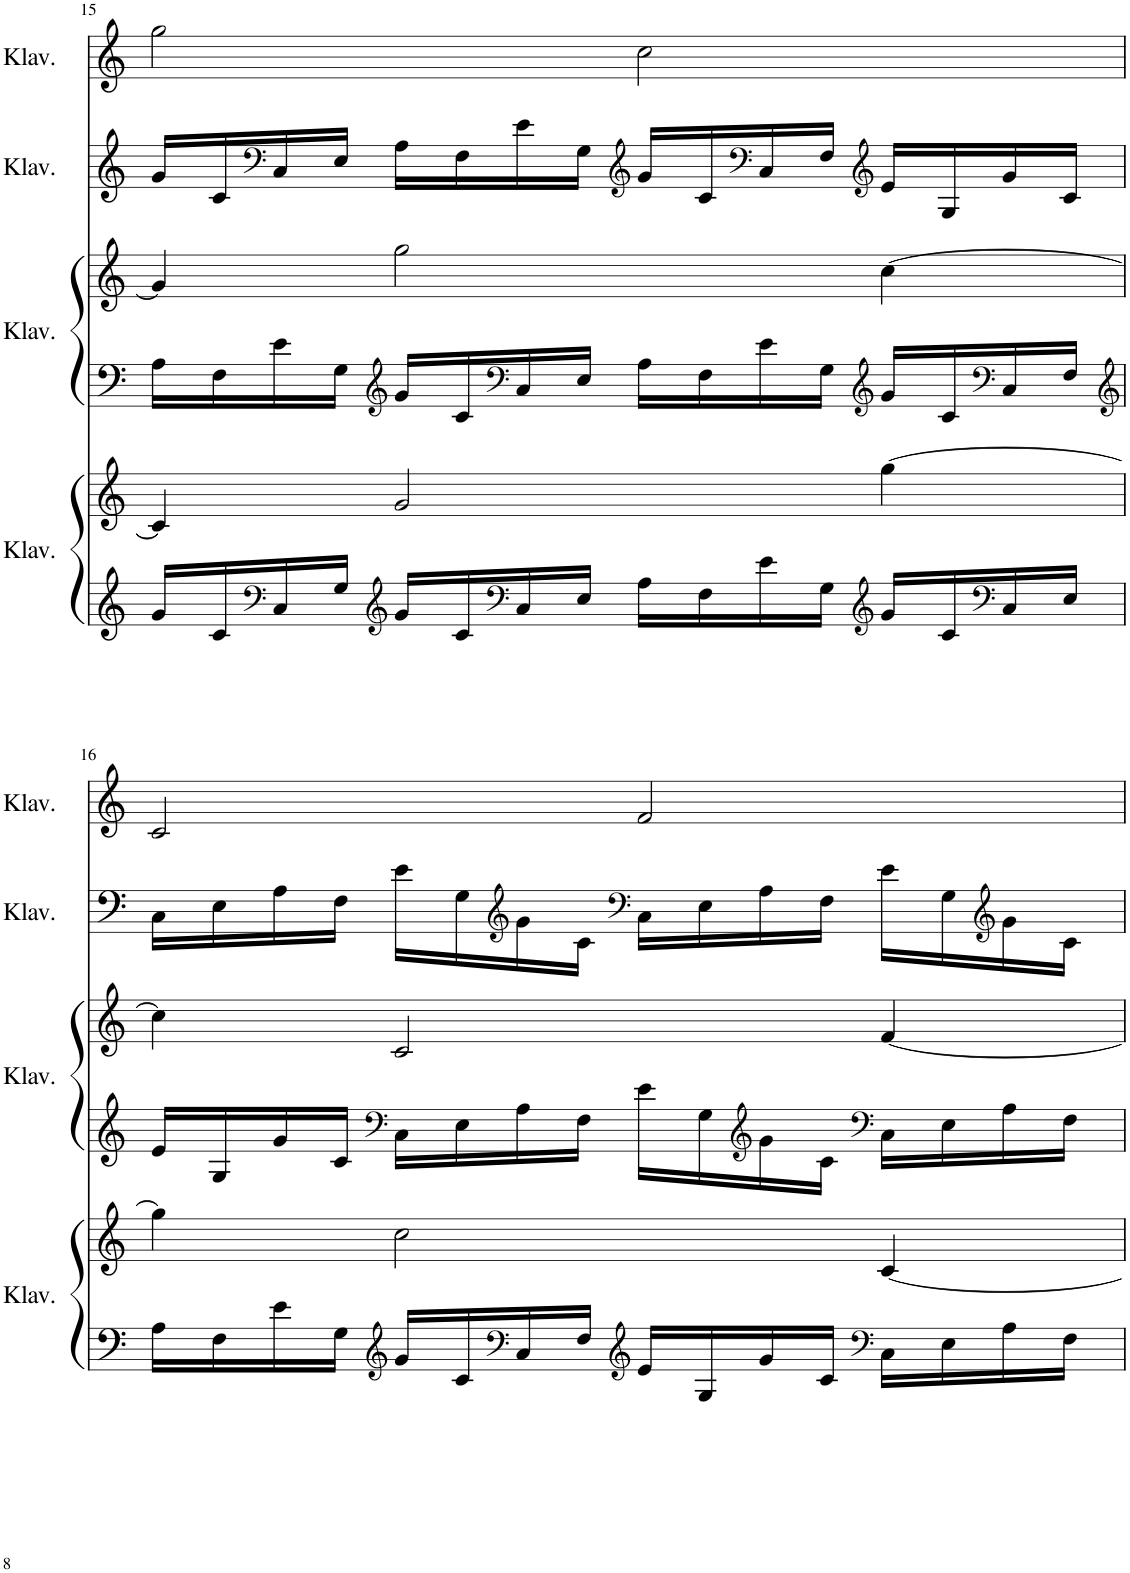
**kern	**kern	**kern	**kern	**kern	**kern
*part4	*part4	*part3	*part3	*part2	*part1
*staff6	*staff5	*staff4	*staff3	*staff2	*staff1
*I"Klavier	*	*I"Klavier	*	*I"Klavier	*I"Klavier
*I'Klav.	*	*I'Klav.	*	*I'Klav.	*I'Klav.
!!LO:PB:g=z
*clefG2	*clefG2	*clefF4	*clefG2	*clefF4	*clefG2
*k[]	*k[]	*k[]	*k[]	*k[]	*k[]
*M4/4	*M4/4	*M4/4	*M4/4	*M4/4	*M4/4
=15	=15	=15	=15	=15	=15
16g/LL	4c/]	16A\LL	4g/]	16g/LL	2gg\
16c/	.	16F\	.	16c/	.
*clefF4	*	*	*	*clefF4	*
16C/	.	16e\	.	16C/	.
16G/JJ	.	16G\JJ	.	16E/JJ	.
*clefG2	*	*clefG2	*	*	*
16g/LL	2g/	16g/LL	2gg\	16A\LL	.
16c/	.	16c/	.	16F\	.
*clefF4	*	*clefF4	*	*	*
16C/	.	16C/	.	16e\	.
16E/JJ	.	16E/JJ	.	16G\JJ	.
*	*	*	*	*clefG2	*
16A\LL	.	16A\LL	.	16g/LL	2cc\
16F\	.	16F\	.	16c/	.
*	*	*	*	*clefF4	*
16e\	.	16e\	.	16C/	.
16G\JJ	.	16G\JJ	.	16F/JJ	.
*clefG2	*	*clefG2	*	*clefG2	*
16g/LL	[4gg\	16g/LL	[4cc\	16e/LL	.
16c/	.	16c/	.	16G/	.
*clefF4	*	*clefF4	*	*	*
16C/	.	16C/	.	16g/	.
16E/JJ	.	16F/JJ	.	16c/JJ	.
!!LO:LB:g=z
=16	=16	=16	=16	=16	=16
*	*	*clefG2	*	*	*
16A\LL	4gg\]	16e/LL	4cc\]	16C\LL	2c/
16F\	.	16G/	.	16E\	.
16e\	.	16g/	.	16A\	.
16G\JJ	.	16c/JJ	.	16F\JJ	.
*clefG2	*	*clefF4	*	*	*
16g/LL	2cc\	16C\LL	2c/	16e\LL	.
16c/	.	16E\	.	16G\	.
*clefF4	*	*	*	*clefG2	*
16C/	.	16A\	.	16g\	.
16F/JJ	.	16F\JJ	.	16c\JJ	.
*clefG2	*	*	*	*clefF4	*
16e/LL	.	16e\LL	.	16C\LL	2f/
16G/	.	16G\	.	16E\	.
*	*	*clefG2	*	*	*
16g/	.	16g\	.	16A\	.
16c/JJ	.	16c\JJ	.	16F\JJ	.
*clefF4	*	*clefF4	*	*	*
16C\LL	[4c/	16C\LL	[4f/	16e\LL	.
16E\	.	16E\	.	16G\	.
*	*	*	*	*clefG2	*
16A\	.	16A\	.	16g\	.
16F\JJ	.	16F\JJ	.	16c\JJ	.
=	=	=	=	=	=
*-	*-	*-	*-	*-	*-
